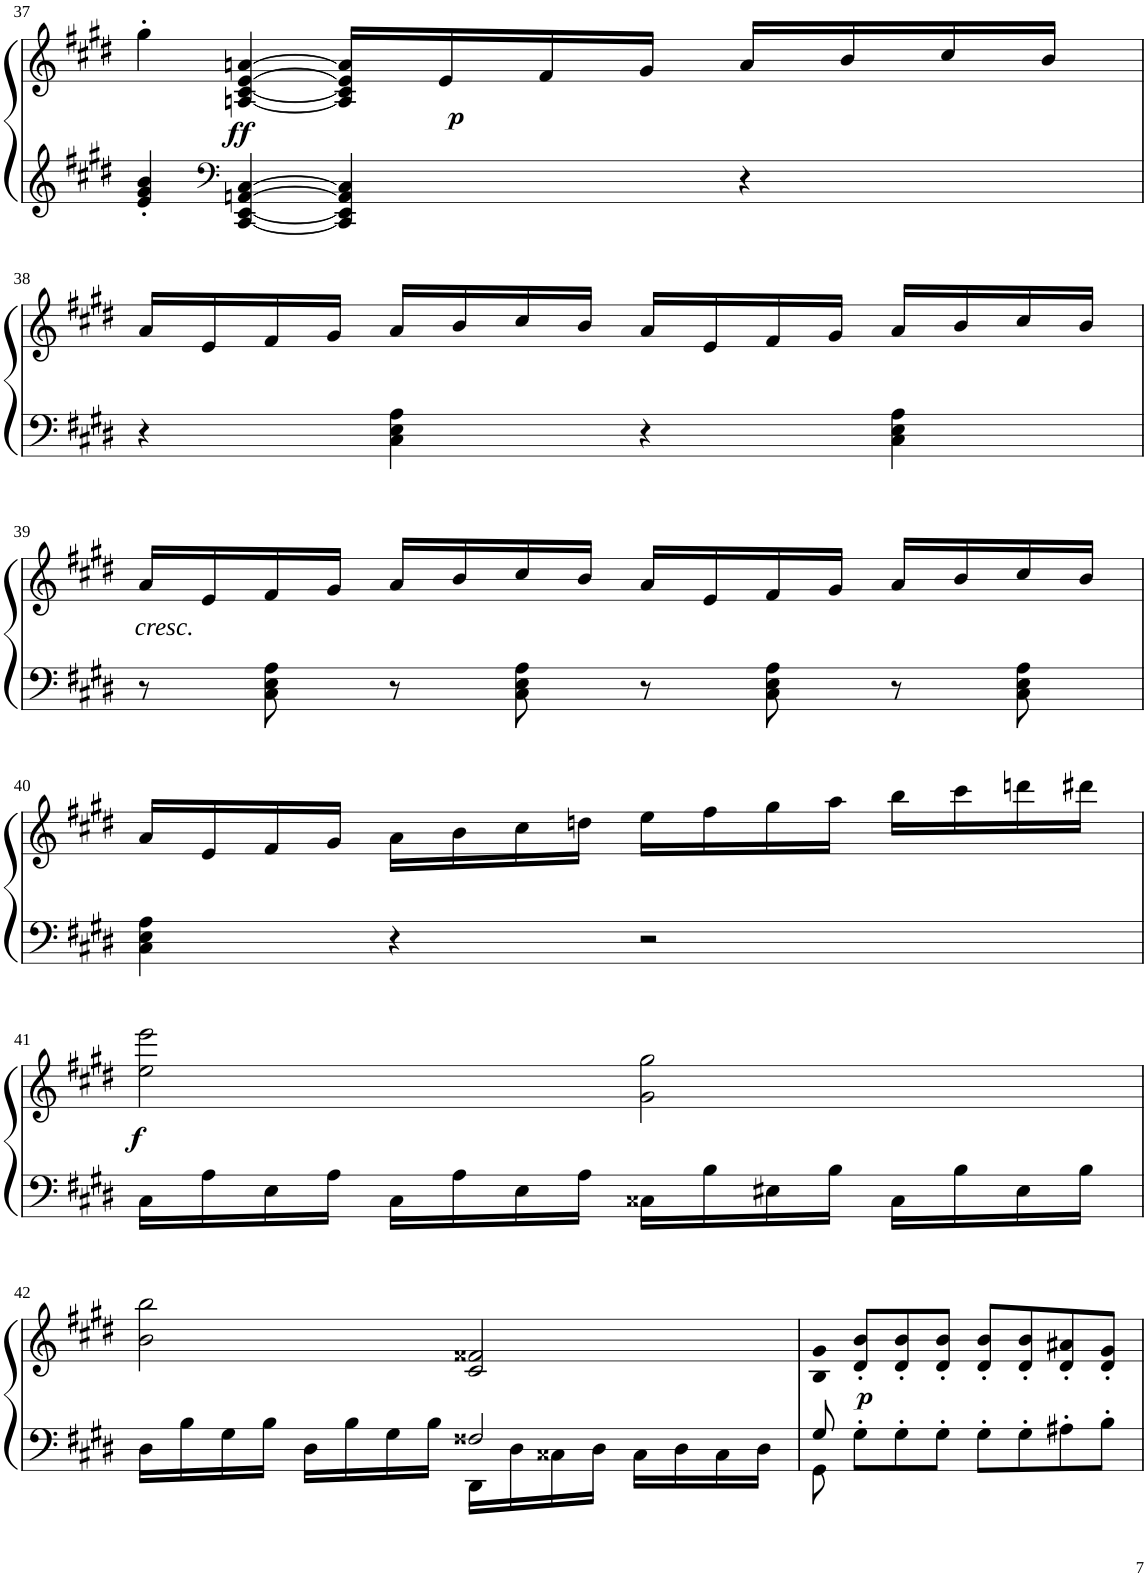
**kern	**kern	**dynam
*part1	*part1	*part1
*staff2	*staff1	*staff1/2
*I"Piano	*	*
*I'Pno	*	*
!!LO:PB:g=z
*clefG2	*clefG2	*
*k[f#c#g#d#]	*k[f#c#g#d#]	*
*M4/4	*M4/4	*
*met(c)	*met(c)	*
=37	=37	=37
4e/' 4g#/' 4b/'	4gg#'\	.
*clefF4	*	*
!	!	!LO:DY:b
[4CC#/ [4EE/ [4AAn/ [4C#/	[4An/ [4c#/ [4e/ [4an/	ff
4CC#/] 4EE/] 4AA/] 4C#/]	16A/] 16c#/] 16e/] 16a/]LL	.
!	!	!LO:DY:b
.	16e/	p
.	16f#/	.
.	16g#/JJ	.
4r	16a/LL	.
.	16b/	.
.	16cc#/	.
.	16b/JJ	.
!!LO:LB:g=z
=38	=38	=38
4r	16a/LL	.
.	16e/	.
.	16f#/	.
.	16g#/JJ	.
4C#\ 4E\ 4A\	16a/LL	.
.	16b/	.
.	16cc#/	.
.	16b/JJ	.
4r	16a/LL	.
.	16e/	.
.	16f#/	.
.	16g#/JJ	.
4C#\ 4E\ 4A\	16a/LL	.
.	16b/	.
.	16cc#/	.
.	16b/JJ	.
!!LO:LB:g=z
=39	=39	=39
!	!LO:TX:b:i:t=cresc.	!
8r	16a/LL	.
.	16e/	.
8C#\ 8E\ 8A\	16f#/	.
.	16g#/JJ	.
8r	16a/LL	.
.	16b/	.
8C#\ 8E\ 8A\	16cc#/	.
.	16b/JJ	.
8r	16a/LL	.
.	16e/	.
8C#\ 8E\ 8A\	16f#/	.
.	16g#/JJ	.
8r	16a/LL	.
.	16b/	.
8C#\ 8E\ 8A\	16cc#/	.
.	16b/JJ	.
!!LO:LB:g=z
=40	=40	=40
4C#\ 4E\ 4A\	16a/LL	.
.	16e/	.
.	16f#/	.
.	16g#/JJ	.
4r	16a\LL	.
.	16b\	.
.	16cc#\	.
.	16ddn\JJ	.
2r	16ee\LL	.
.	16ff#\	.
.	16gg#\	.
.	16aa\JJ	.
.	16bb\LL	.
.	16ccc#\	.
.	16dddn\	.
.	16ddd#X\JJ	.
!!LO:LB:g=z
=41	=41	=41
!	!	!LO:DY:b
16C#\LL	2ee\ 2eee\	f
16A\	.	.
16E\	.	.
16A\JJ	.	.
16C#\LL	.	.
16A\	.	.
16E\	.	.
16A\JJ	.	.
16C##X\LL	2g#\ 2gg#\	.
16B\	.	.
16E#X\	.	.
16B\JJ	.	.
16C##\LL	.	.
16B\	.	.
16E#\	.	.
16B\JJ	.	.
!!LO:LB:g=z
=42	=42	=42
*^	*	*
2ryy	16D#\LL	2b\ 2bb\	.
.	16B\	.	.
.	16G#\	.	.
.	16B\JJ	.	.
.	16D#\LL	.	.
.	16B\	.	.
.	16G#\	.	.
.	16B\JJ	.	.
2F##X/	16DD#\LL	2c#/ 2f##X/	.
.	16D#\	.	.
.	16C##X\	.	.
.	16D#\JJ	.	.
.	16C##\LL	.	.
.	16D#\	.	.
.	16C##\	.	.
.	16D#\JJ	.	.
=43	=43	=43	=43
8G#/	8GG#\	8B 8g#	.
!	!	!	!LO:DY:b
2..ryy	8G#'\L	8d#/'< 8b/'<L	p
.	8G#'\	8d#/'< 8b/'<	.
.	8G#'\J	8d#/'< 8b/'<J	.
.	8G#'\L	8d#/'< 8b/'<L	.
.	8G#'\	8d#/'< 8b/'<	.
.	8A#X'\	8d#/'< 8a#X/'<	.
.	8B'\J	8d#/'< 8g#/'<J	.
*v	*v	*	*
=	=	=
*-	*-	*-
